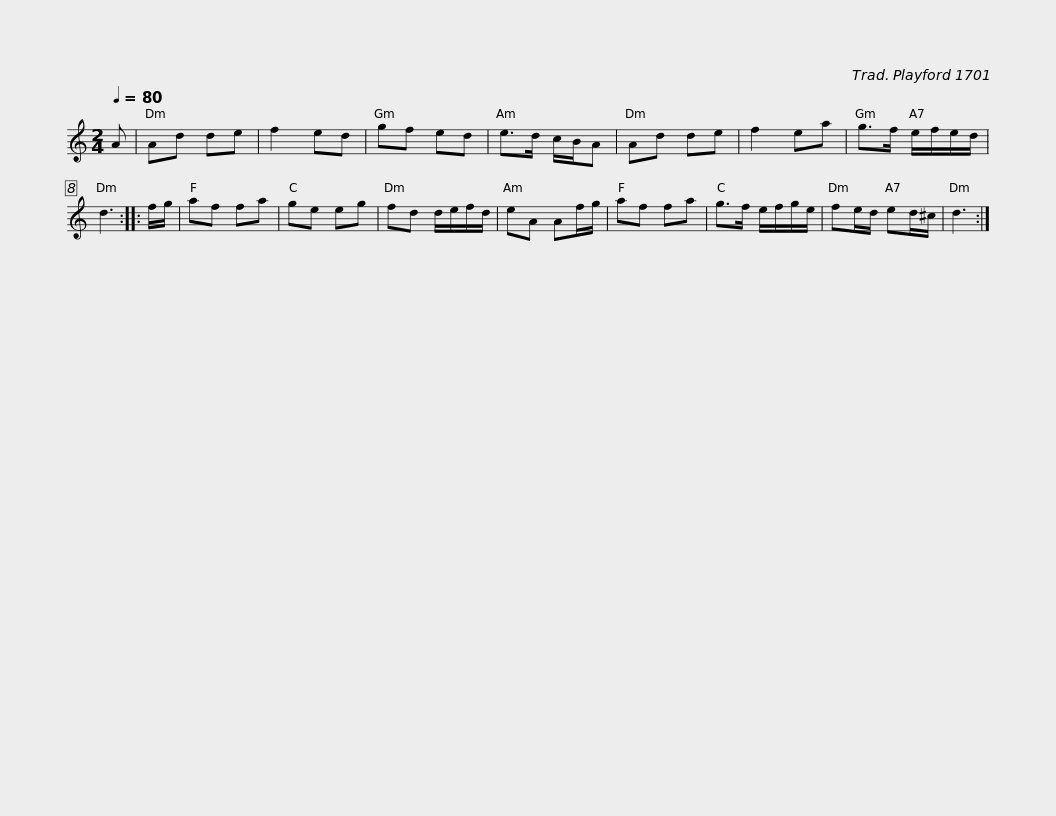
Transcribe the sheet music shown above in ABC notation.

X:1
L:1/8
Q:1/4=80
M:2/4
I:linebreak $
K:C
V:1 treble
V:1
 A | Ad de | f2 ed | gf ed | e>d c/B/A | %5
 Ad de | f2 ea | g>f e/f/e/d/ | d3 :: f/g/ | %10
 af fa |$ ge eg | fd d/e/f/d/ | eA Af/g/ | af fa | %15
 g>f e/f/g/e/ | fe/d/ ed/^c/ | d3 :| %18
